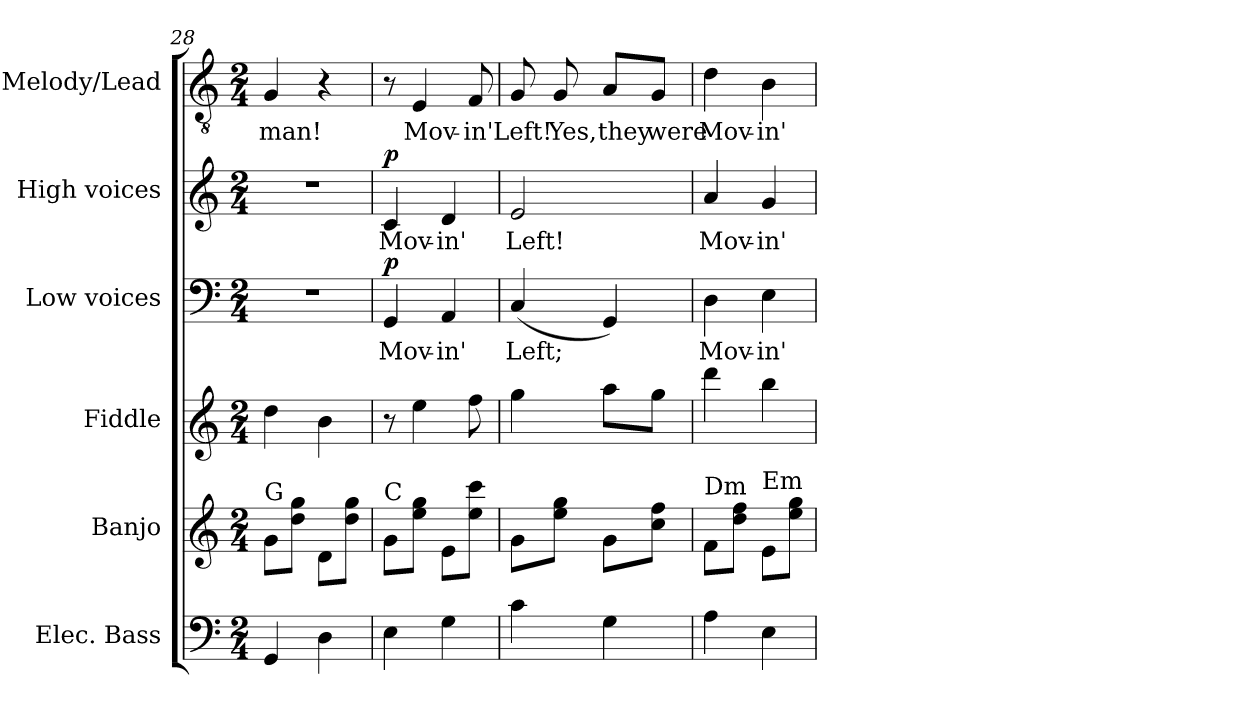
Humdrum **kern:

**kern	**kern	**kern	**kern	**text	**dynam	**kern	**text	**dynam	**kern	**text
*part6	*part5	*part4	*part3	*part3	*part3	*part2	*part2	*part2	*part1	*part1
*staff6	*staff5	*staff4	*staff3	*staff3	*staff3	*staff2	*staff2	*staff2	*staff1	*staff1
*I"Elec. Bass	*I"Banjo	*I"Fiddle	*I"Low voices	*	*	*I"High voices	*	*	*I"Melody/Lead	*
*I'E. Bass	*I'Ban.	*	*	*	*	*I'S.	*	*	*	*
*clefF4	*clefG2	*clefG2	*clefF4	*	*	*clefG2	*	*	*clefGv2	*
*ITrd7c12	*ITrd7c12	*	*	*	*	*	*	*	*ITrd7c12	*
*k[]	*k[]	*k[]	*k[]	*	*	*k[]	*	*	*k[]	*
*C:	*C:	*C:	*C:	*	*	*C:	*	*	*C:	*
*M2/4	*M2/4	*M2/4	*M2/4	*	*	*M2/4	*	*	*M2/4	*
=28	=28	=28	=28	=28	=28	=28	=28	=28	=28	=28
!	!	!	!LO:N:vis=1	!	!	!LO:N:vis=1	!	!	!	!
!	!LO:TX:a:t=G	!	!	!	!	!	!	!	!	!
!	!	!	!	!	!	!	!	!	!	!LO:LY:b:color=#000000
4GGGi/	8Gi\L	4ddi\	2r	.	.	2r	.	.	4GGi/	man!
.	8di\ 8giJ	.	.	.	.	.	.	.	.	.
4DDi\	8Di\L	4bi\	.	.	.	.	.	.	4r	.
.	8di\ 8giJ	.	.	.	.	.	.	.	.	.
!!LO:LB:g=z
=29	=29	=29	=29	=29	=29	=29	=29	=29	=29	=29
!	!	!	!	!LO:LY:b:color=#000000	!	!	!	!	!	!
!	!LO:TX:a:t=C	!	!	!	!	!	!	!	!	!
!	!	!	!	!	!	!	!LO:LY:b:color=#000000	!	!	!
4EEi\	8Gi\L	8r	4GGi/	Mov-	p	4ci/	Mov-	p	8r	.
!	!	!	!	!	!	!	!	!	!	!LO:LY:b:color=#000000
.	8ei\ 8giJ	4eei\	.	.	.	.	.	.	4EEi/	Mov-
!	!	!	!	!LO:LY:b:color=#000000	!	!	!	!	!	!
!	!	!	!	!	!	!	!LO:LY:b:color=#000000	!	!	!
4GGi\	8Ei\L	.	4AAi/	-in'	.	4di/	-in'	.	.	.
!	!	!	!	!	!	!	!	!	!	!LO:LY:b:color=#000000
.	8ei\ 8cciJ	8ffi\	.	.	.	.	.	.	8FFi/	-in'
=30	=30	=30	=30	=30	=30	=30	=30	=30	=30	=30
!	!	!	!	!LO:LY:b:color=#000000	!	!	!	!	!	!
!	!	!	!	!	!	!	!LO:LY:b:color=#000000	!	!	!
!	!	!	!	!	!	!	!	!	!	!LO:LY:b:color=#000000
4Ci\	8Gi\L	4ggi\	(4Ci/	Left;	.	2ei/	Left!	.	8GGi/	Left!
!	!	!	!	!	!	!	!	!	!	!LO:LY:b:color=#000000
.	8ei\ 8giJ	.	.	.	.	.	.	.	8GGi/	Yes,
!	!	!	!	!	!	!	!	!	!	!LO:LY:b:color=#000000
4GGi\	8Gi\L	8aai\L	4GGi/)	.	.	.	.	.	8AAi/L	they
!	!	!	!	!	!	!	!	!	!	!LO:LY:b:color=#000000
.	8ci\ 8fiJ	8ggi\J	.	.	.	.	.	.	8GGi/J	were
=31	=31	=31	=31	=31	=31	=31	=31	=31	=31	=31
!	!	!	!	!LO:LY:b:color=#000000	!	!	!	!	!	!
!	!	!	!	!	!	!	!LO:LY:b:color=#000000	!	!	!
!	!LO:TX:a:t=Dm	!	!	!	!	!	!	!	!	!
!	!	!	!	!	!	!	!	!	!	!LO:LY:b:color=#000000
4AAi\	8Fi\L	4dddi\	4Di\	Mov-	.	4ai/	Mov-	.	4Di\	Mov-
.	8di\ 8fiJ	.	.	.	.	.	.	.	.	.
!	!	!	!	!LO:LY:b:color=#000000	!	!	!	!	!	!
!	!	!	!	!	!	!	!LO:LY:b:color=#000000	!	!	!
!	!LO:TX:a:t=Em	!	!	!	!	!	!	!	!	!
!	!	!	!	!	!	!	!	!	!	!LO:LY:b:color=#000000
4EEi\	8Ei\L	4bbi\	4Ei\	-in'	.	4gi/	-in'	.	4BBi\	-in'
.	8ei\ 8giJ	.	.	.	.	.	.	.	.	.
=	=	=	=	=	=	=	=	=	=	=
*-	*-	*-	*-	*-	*-	*-	*-	*-	*-	*-
